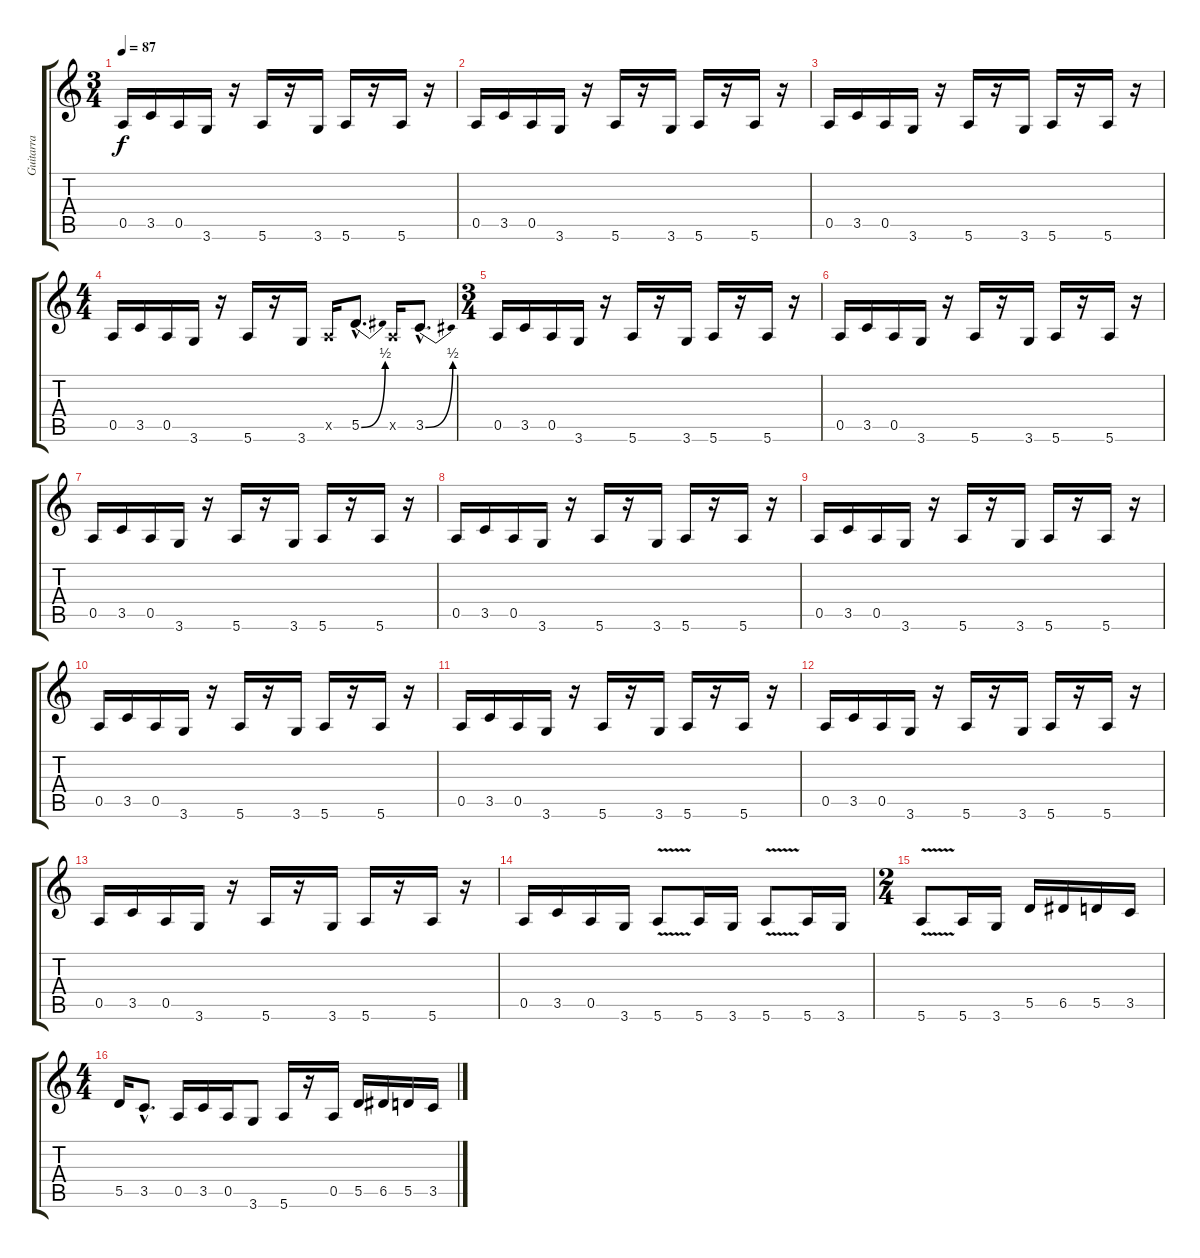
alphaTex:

\track ("Guitarra" "Guitarra") {instrument distortionguitar}
\staff {score tabs}
\tuning (E4 B3 G3 D3 A2 E2) {hide}
\ts (3 4)
\tempo 87
\clef g2
\ks c
0.5.16{dy f} 3.5.16 0.5.16 3.6.16 r.16 5.6.16 r.16 3.6.16 5.6.16 r.16 5.6.16 r.16 |
0.5.16 3.5.16 0.5.16 3.6.16 r.16 5.6.16 r.16 3.6.16 5.6.16 r.16 5.6.16 r.16 |
0.5.16 3.5.16 0.5.16 3.6.16 r.16 5.6.16 r.16 3.6.16 5.6.16 r.16 5.6.16 r.16 |
\ts (4 4)
0.5.16 3.5.16 0.5.16 3.6.16 r.16 5.6.16 r.16 3.6.16 0.5{x}.16 5.5{be (bend 0 0 60 2) hac}.8{d} 0.5{x}.16 3.5{be (bend 0 0 60 2) hac}.8{d} |
\ts (3 4)
0.5.16 3.5.16 0.5.16 3.6.16 r.16 5.6.16 r.16 3.6.16 5.6.16 r.16 5.6.16 r.16 |
0.5.16 3.5.16 0.5.16 3.6.16 r.16 5.6.16 r.16 3.6.16 5.6.16 r.16 5.6.16 r.16 |
0.5.16 3.5.16 0.5.16 3.6.16 r.16 5.6.16 r.16 3.6.16 5.6.16 r.16 5.6.16 r.16 |
0.5.16 3.5.16 0.5.16 3.6.16 r.16 5.6.16 r.16 3.6.16 5.6.16 r.16 5.6.16 r.16 |
0.5.16 3.5.16 0.5.16 3.6.16 r.16 5.6.16 r.16 3.6.16 5.6.16 r.16 5.6.16 r.16 |
0.5.16 3.5.16 0.5.16 3.6.16 r.16 5.6.16 r.16 3.6.16 5.6.16 r.16 5.6.16 r.16 |
0.5.16 3.5.16 0.5.16 3.6.16 r.16 5.6.16 r.16 3.6.16 5.6.16 r.16 5.6.16 r.16 |
0.5.16 3.5.16 0.5.16 3.6.16 r.16 5.6.16 r.16 3.6.16 5.6.16 r.16 5.6.16 r.16 |
0.5.16 3.5.16 0.5.16 3.6.16 r.16 5.6.16 r.16 3.6.16 5.6.16 r.16 5.6.16 r.16 |
0.5.16 3.5.16 0.5.16 3.6.16 5.6{v}.8 5.6.16 3.6.16 5.6{v}.8 5.6.16 3.6.16 |
\ts (2 4)
5.6{v}.8 5.6.16 3.6.16 5.5.16 6.5.16 5.5.16 3.5.16 |
\ts (4 4)
5.5.16{volume 14} 3.5{hac}.8{d} 0.5.16 3.5.16 0.5.16 3.6.8 5.6.16 r.16 0.5.16 5.5.16 6.5.16 5.5.16 3.5.16
